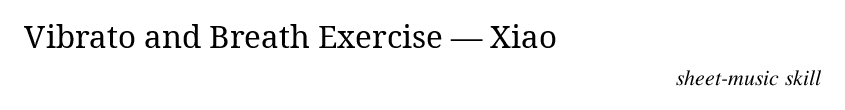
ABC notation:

X:1
T:Vibrato and Breath Exercise — Xiao
C:sheet-music skill
M:4/4
L:1/8
Q:1/4=50
K:D
A8 | A4 ~A4 | A8 | AAAAAAAA |
d8 | d4 ~d4 | d8 | d8 |]
